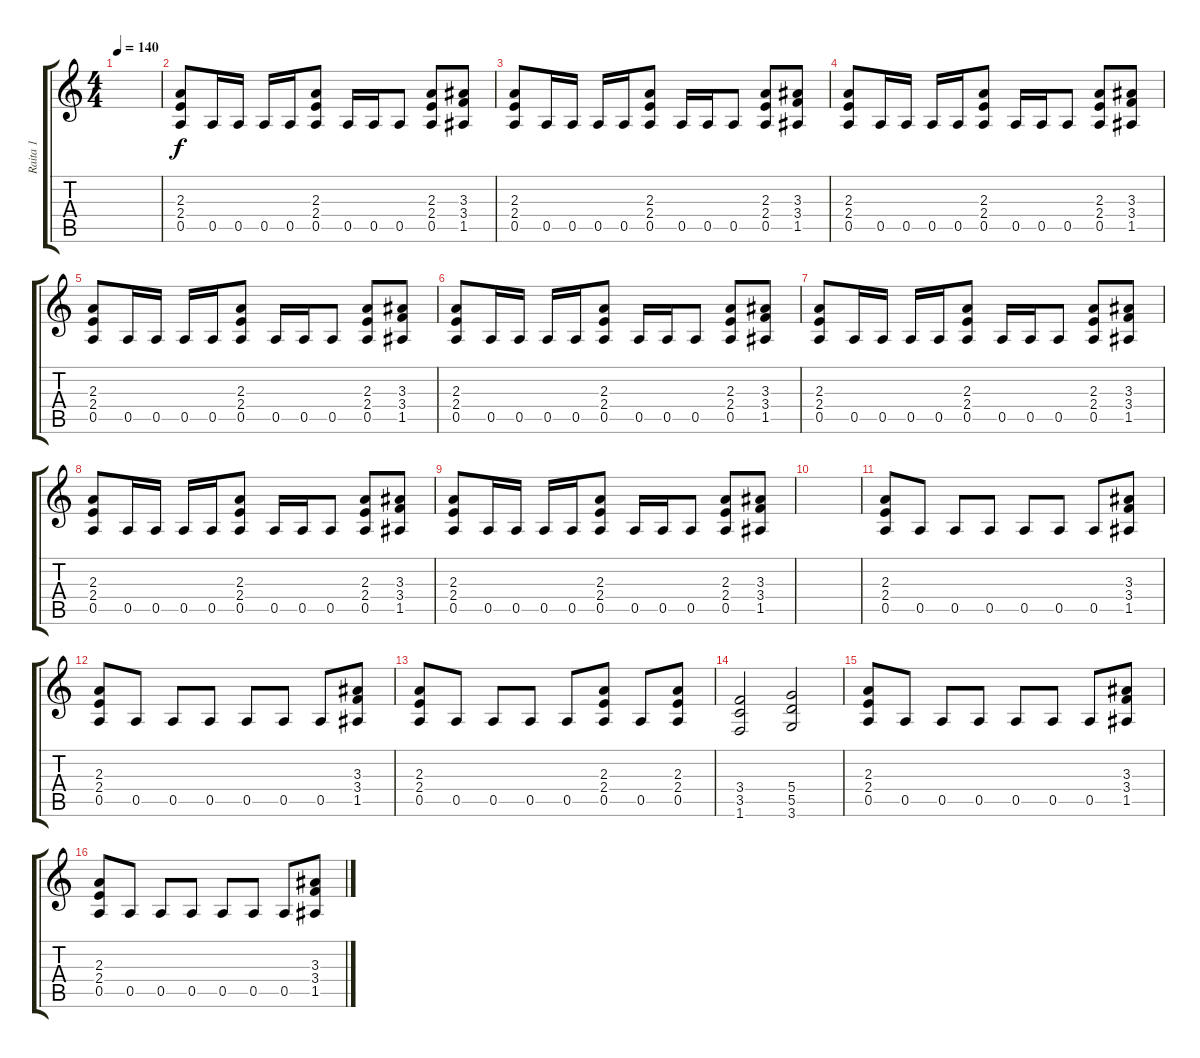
\track ("Raita 1" "Raita 1") {instrument distortionguitar}
\staff {score tabs}
\tuning (E4 B3 G3 D3 A2 E2) {hide}
\ts (4 4)
\tempo 140
\clef g2
\ks c
|
(2.3 2.4 0.5).8 0.5.16 0.5.16 0.5.16 0.5.16 (2.3 2.4 0.5).8 0.5.16 0.5.16 0.5.8 (2.3 2.4 0.5).8 (3.3 3.4 1.5).8 |
(2.3 2.4 0.5).8 0.5.16 0.5.16 0.5.16 0.5.16 (2.3 2.4 0.5).8 0.5.16 0.5.16 0.5.8 (2.3 2.4 0.5).8 (3.3 3.4 1.5).8 |
(2.3 2.4 0.5).8 0.5.16 0.5.16 0.5.16 0.5.16 (2.3 2.4 0.5).8 0.5.16 0.5.16 0.5.8 (2.3 2.4 0.5).8 (3.3 3.4 1.5).8 |
(2.3 2.4 0.5).8 0.5.16 0.5.16 0.5.16 0.5.16 (2.3 2.4 0.5).8 0.5.16 0.5.16 0.5.8 (2.3 2.4 0.5).8 (3.3 3.4 1.5).8 |
(2.3 2.4 0.5).8 0.5.16 0.5.16 0.5.16 0.5.16 (2.3 2.4 0.5).8 0.5.16 0.5.16 0.5.8 (2.3 2.4 0.5).8 (3.3 3.4 1.5).8 |
(2.3 2.4 0.5).8 0.5.16 0.5.16 0.5.16 0.5.16 (2.3 2.4 0.5).8 0.5.16 0.5.16 0.5.8 (2.3 2.4 0.5).8 (3.3 3.4 1.5).8 |
(2.3 2.4 0.5).8 0.5.16 0.5.16 0.5.16 0.5.16 (2.3 2.4 0.5).8 0.5.16 0.5.16 0.5.8 (2.3 2.4 0.5).8 (3.3 3.4 1.5).8 |
(2.3 2.4 0.5).8 0.5.16 0.5.16 0.5.16 0.5.16 (2.3 2.4 0.5).8 0.5.16 0.5.16 0.5.8 (2.3 2.4 0.5).8 (3.3 3.4 1.5).8 |
|
(2.3 2.4 0.5).8 0.5.8 0.5.8 0.5.8 0.5.8 0.5.8 0.5.8 (3.3 3.4 1.5).8 |
(2.3 2.4 0.5).8 0.5.8 0.5.8 0.5.8 0.5.8 0.5.8 0.5.8 (3.3 3.4 1.5).8 |
(2.3 2.4 0.5).8 0.5.8 0.5.8 0.5.8 0.5.8 (2.3 2.4 0.5).8 0.5.8 (2.3 2.4 0.5).8 |
(3.4 3.5 1.6).2 (5.4 5.5 3.6).2 |
(2.3 2.4 0.5).8 0.5.8 0.5.8 0.5.8 0.5.8 0.5.8 0.5.8 (3.3 3.4 1.5).8 |
(2.3 2.4 0.5).8 0.5.8 0.5.8 0.5.8 0.5.8 0.5.8 0.5.8 (3.3 3.4 1.5).8
